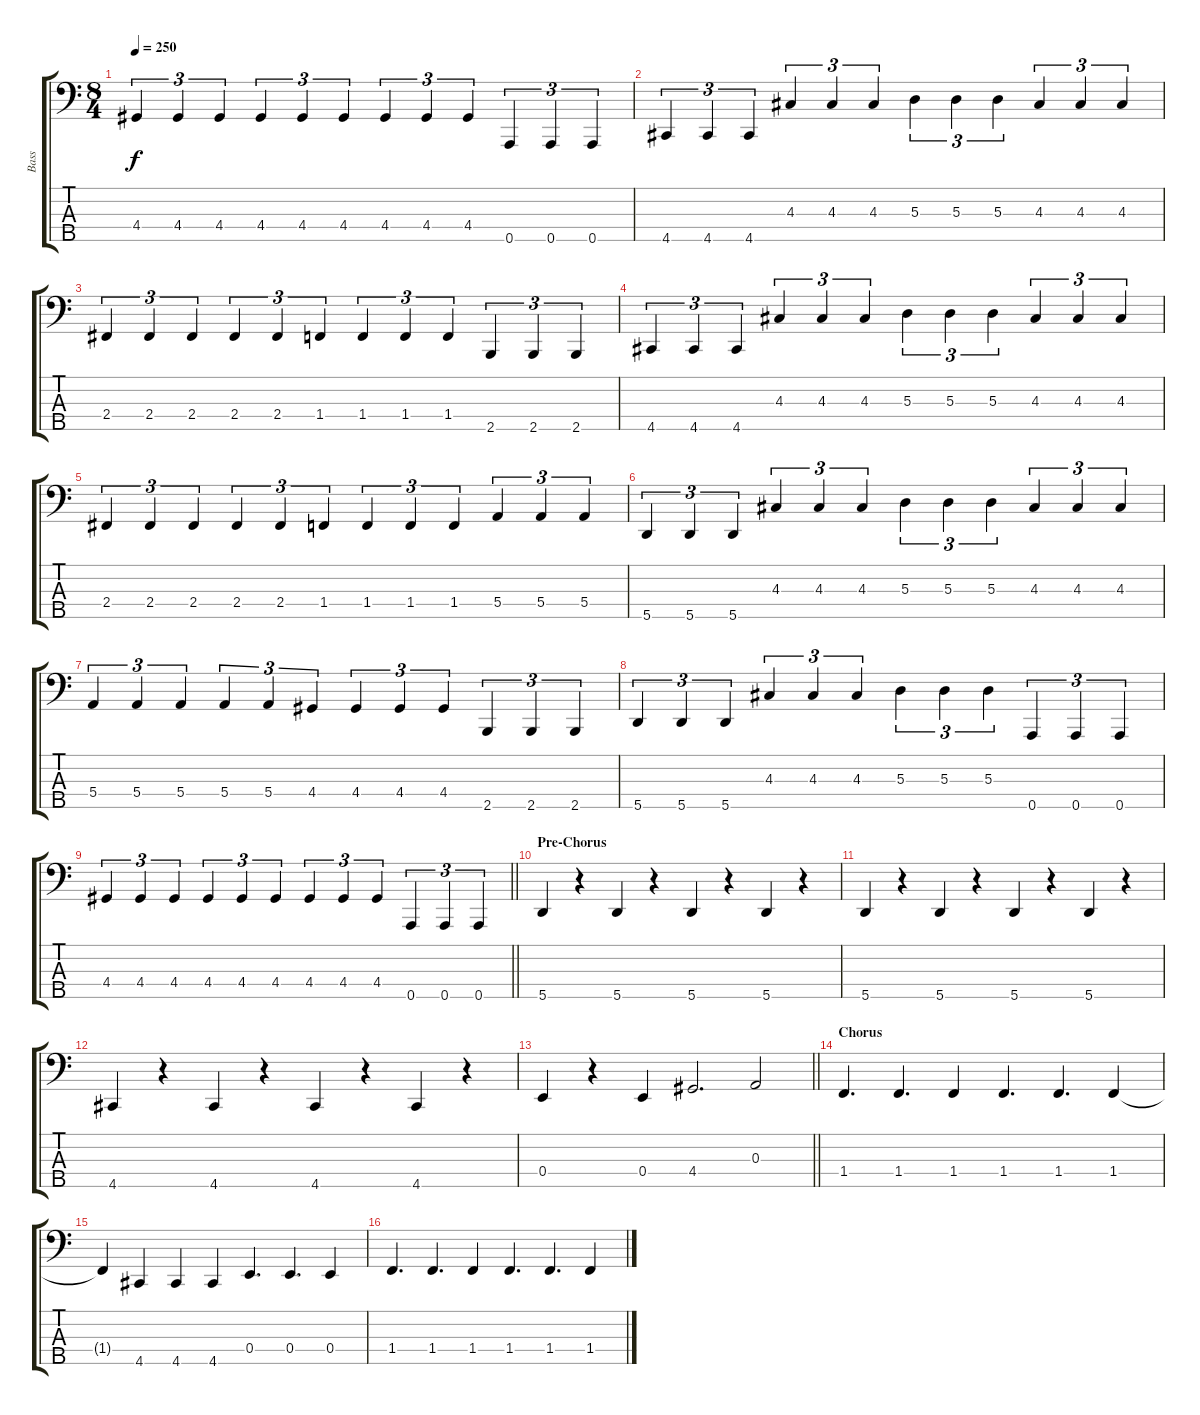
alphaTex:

\track ("Bass" "Bass") {instrument electricbasspick}
\staff {score tabs}
\tuning (G2 D2 A1 E1 A0) {hide}
\ts (8 4)
\tempo 250
\clef f4
\ks c
4.4.4{tu (3 2) dy f} 4.4.4{tu (3 2)} 4.4.4{tu (3 2)} 4.4.4{tu (3 2)} 4.4.4{tu (3 2)} 4.4.4{tu (3 2)} 4.4.4{tu (3 2)} 4.4.4{tu (3 2)} 4.4.4{tu (3 2)} 0.5.4{tu (3 2)} 0.5.4{tu (3 2)} 0.5.4{tu (3 2)} |
4.5.4{tu (3 2)} 4.5.4{tu (3 2)} 4.5.4{tu (3 2)} 4.3.4{tu (3 2)} 4.3.4{tu (3 2)} 4.3.4{tu (3 2)} 5.3.4{tu (3 2)} 5.3.4{tu (3 2)} 5.3.4{tu (3 2)} 4.3.4{tu (3 2)} 4.3.4{tu (3 2)} 4.3.4{tu (3 2)} |
2.4.4{tu (3 2)} 2.4.4{tu (3 2)} 2.4.4{tu (3 2)} 2.4.4{tu (3 2)} 2.4.4{tu (3 2)} 1.4.4{tu (3 2)} 1.4.4{tu (3 2)} 1.4.4{tu (3 2)} 1.4.4{tu (3 2)} 2.5.4{tu (3 2)} 2.5.4{tu (3 2)} 2.5.4{tu (3 2)} |
4.5.4{tu (3 2)} 4.5.4{tu (3 2)} 4.5.4{tu (3 2)} 4.3.4{tu (3 2)} 4.3.4{tu (3 2)} 4.3.4{tu (3 2)} 5.3.4{tu (3 2)} 5.3.4{tu (3 2)} 5.3.4{tu (3 2)} 4.3.4{tu (3 2)} 4.3.4{tu (3 2)} 4.3.4{tu (3 2)} |
2.4.4{tu (3 2)} 2.4.4{tu (3 2)} 2.4.4{tu (3 2)} 2.4.4{tu (3 2)} 2.4.4{tu (3 2)} 1.4.4{tu (3 2)} 1.4.4{tu (3 2)} 1.4.4{tu (3 2)} 1.4.4{tu (3 2)} 5.4.4{tu (3 2)} 5.4.4{tu (3 2)} 5.4.4{tu (3 2)} |
5.5.4{tu (3 2)} 5.5.4{tu (3 2)} 5.5.4{tu (3 2)} 4.3.4{tu (3 2)} 4.3.4{tu (3 2)} 4.3.4{tu (3 2)} 5.3.4{tu (3 2)} 5.3.4{tu (3 2)} 5.3.4{tu (3 2)} 4.3.4{tu (3 2)} 4.3.4{tu (3 2)} 4.3.4{tu (3 2)} |
5.4.4{tu (3 2)} 5.4.4{tu (3 2)} 5.4.4{tu (3 2)} 5.4.4{tu (3 2)} 5.4.4{tu (3 2)} 4.4.4{tu (3 2)} 4.4.4{tu (3 2)} 4.4.4{tu (3 2)} 4.4.4{tu (3 2)} 2.5.4{tu (3 2)} 2.5.4{tu (3 2)} 2.5.4{tu (3 2)} |
5.5.4{tu (3 2)} 5.5.4{tu (3 2)} 5.5.4{tu (3 2)} 4.3.4{tu (3 2)} 4.3.4{tu (3 2)} 4.3.4{tu (3 2)} 5.3.4{tu (3 2)} 5.3.4{tu (3 2)} 5.3.4{tu (3 2)} 0.5.4{tu (3 2)} 0.5.4{tu (3 2)} 0.5.4{tu (3 2)} |
\barLineRight lightlight
4.4.4{tu (3 2)} 4.4.4{tu (3 2)} 4.4.4{tu (3 2)} 4.4.4{tu (3 2)} 4.4.4{tu (3 2)} 4.4.4{tu (3 2)} 4.4.4{tu (3 2)} 4.4.4{tu (3 2)} 4.4.4{tu (3 2)} 0.5.4{tu (3 2)} 0.5.4{tu (3 2)} 0.5.4{tu (3 2)} |
\section ("" "Pre-Chorus")
5.5.4 r.4 5.5.4 r.4 5.5.4 r.4 5.5.4 r.4 |
5.5.4 r.4 5.5.4 r.4 5.5.4 r.4 5.5.4 r.4 |
4.5.4 r.4 4.5.4 r.4 4.5.4 r.4 4.5.4 r.4 |
\barLineRight lightlight
0.4.4 r.4 0.4.4 4.4.2{d} 0.3.2 |
\section ("" "Chorus")
1.4.4{d} 1.4.4{d} 1.4.4 1.4.4{d} 1.4.4{d} 1.4.4 |
1.4{t}.4 4.5.4 4.5.4 4.5.4 0.4.4{d} 0.4.4{d} 0.4.4 |
1.4.4{d} 1.4.4{d} 1.4.4 1.4.4{d} 1.4.4{d} 1.4.4
